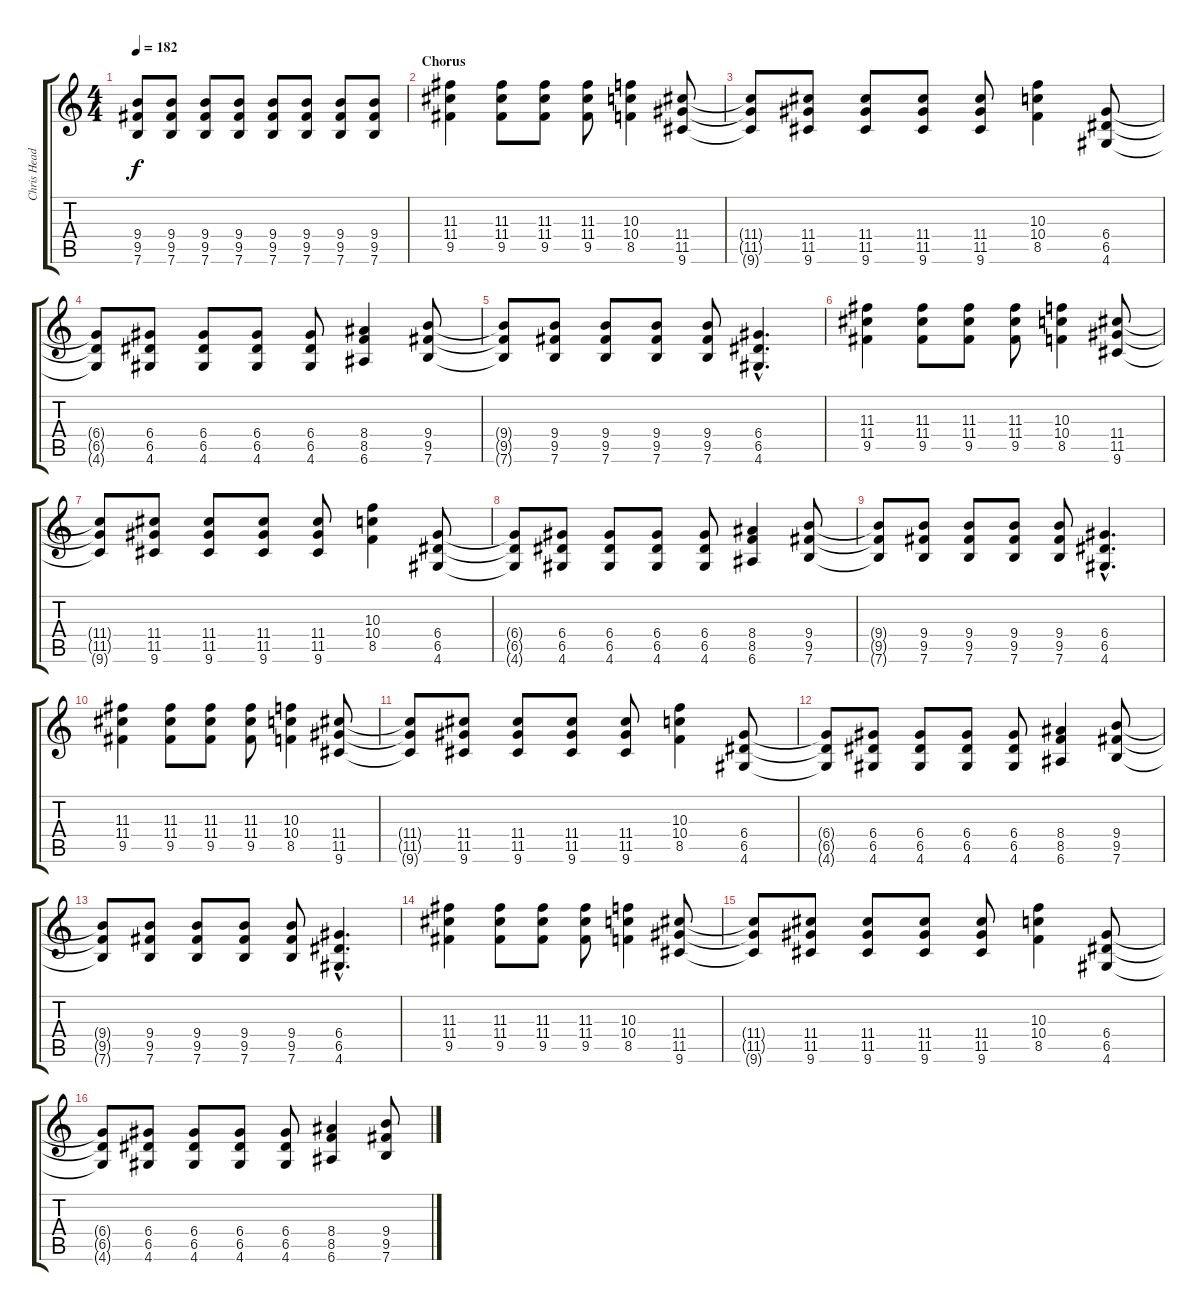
\track ("Chris Head - Guitar" "Chris Head") {instrument overdrivenguitar}
\staff {score tabs}
\tuning (E4 B3 G3 D3 A2 E2) {hide}
\ts (4 4)
\tempo 182
\clef g2
\ks c
(9.4 9.5 7.6).8{dy f} (9.4 9.5 7.6).8 (9.4 9.5 7.6).8 (9.4 9.5 7.6).8 (9.4 9.5 7.6).8 (9.4 9.5 7.6).8 (9.4 9.5 7.6).8 (9.4 9.5 7.6).8 |
\section ("" "Chorus")
(11.3 11.4 9.5).4 (11.3 11.4 9.5).8 (11.3 11.4 9.5).8 (11.3 11.4 9.5).8 (10.3 10.4 8.5).4 (11.4 11.5 9.6).8 |
(11.4{t} 11.5{t} 9.6{t}).8 (11.4 11.5 9.6).8 (11.4 11.5 9.6).8 (11.4 11.5 9.6).8 (11.4 11.5 9.6).8 (10.3 10.4 8.5).4 (6.4 6.5 4.6).8 |
(6.4{t} 6.5{t} 4.6{t}).8 (6.4 6.5 4.6).8 (6.4 6.5 4.6).8 (6.4 6.5 4.6).8 (6.4 6.5 4.6).8 (8.4 8.5 6.6).4 (9.4 9.5 7.6).8 |
(9.4{t} 9.5{t} 7.6{t}).8 (9.4 9.5 7.6).8 (9.4 9.5 7.6).8 (9.4 9.5 7.6).8 (9.4 9.5 7.6).8 (6.4{hac} 6.5{hac} 4.6{hac}).4{d} |
(11.3 11.4 9.5).4 (11.3 11.4 9.5).8 (11.3 11.4 9.5).8 (11.3 11.4 9.5).8 (10.3 10.4 8.5).4 (11.4 11.5 9.6).8 |
(11.4{t} 11.5{t} 9.6{t}).8 (11.4 11.5 9.6).8 (11.4 11.5 9.6).8 (11.4 11.5 9.6).8 (11.4 11.5 9.6).8 (10.3 10.4 8.5).4 (6.4 6.5 4.6).8 |
(6.4{t} 6.5{t} 4.6{t}).8 (6.4 6.5 4.6).8 (6.4 6.5 4.6).8 (6.4 6.5 4.6).8 (6.4 6.5 4.6).8 (8.4 8.5 6.6).4 (9.4 9.5 7.6).8 |
(9.4{t} 9.5{t} 7.6{t}).8 (9.4 9.5 7.6).8 (9.4 9.5 7.6).8 (9.4 9.5 7.6).8 (9.4 9.5 7.6).8 (6.4{hac} 6.5{hac} 4.6{hac}).4{d} |
(11.3 11.4 9.5).4 (11.3 11.4 9.5).8 (11.3 11.4 9.5).8 (11.3 11.4 9.5).8 (10.3 10.4 8.5).4 (11.4 11.5 9.6).8 |
(11.4{t} 11.5{t} 9.6{t}).8 (11.4 11.5 9.6).8 (11.4 11.5 9.6).8 (11.4 11.5 9.6).8 (11.4 11.5 9.6).8 (10.3 10.4 8.5).4 (6.4 6.5 4.6).8 |
(6.4{t} 6.5{t} 4.6{t}).8 (6.4 6.5 4.6).8 (6.4 6.5 4.6).8 (6.4 6.5 4.6).8 (6.4 6.5 4.6).8 (8.4 8.5 6.6).4 (9.4 9.5 7.6).8 |
(9.4{t} 9.5{t} 7.6{t}).8 (9.4 9.5 7.6).8 (9.4 9.5 7.6).8 (9.4 9.5 7.6).8 (9.4 9.5 7.6).8 (6.4{hac} 6.5{hac} 4.6{hac}).4{d} |
(11.3 11.4 9.5).4 (11.3 11.4 9.5).8 (11.3 11.4 9.5).8 (11.3 11.4 9.5).8 (10.3 10.4 8.5).4 (11.4 11.5 9.6).8 |
(11.4{t} 11.5{t} 9.6{t}).8 (11.4 11.5 9.6).8 (11.4 11.5 9.6).8 (11.4 11.5 9.6).8 (11.4 11.5 9.6).8 (10.3 10.4 8.5).4 (6.4 6.5 4.6).8 |
(6.4{t} 6.5{t} 4.6{t}).8 (6.4 6.5 4.6).8 (6.4 6.5 4.6).8 (6.4 6.5 4.6).8 (6.4 6.5 4.6).8 (8.4 8.5 6.6).4 (9.4 9.5 7.6).8
